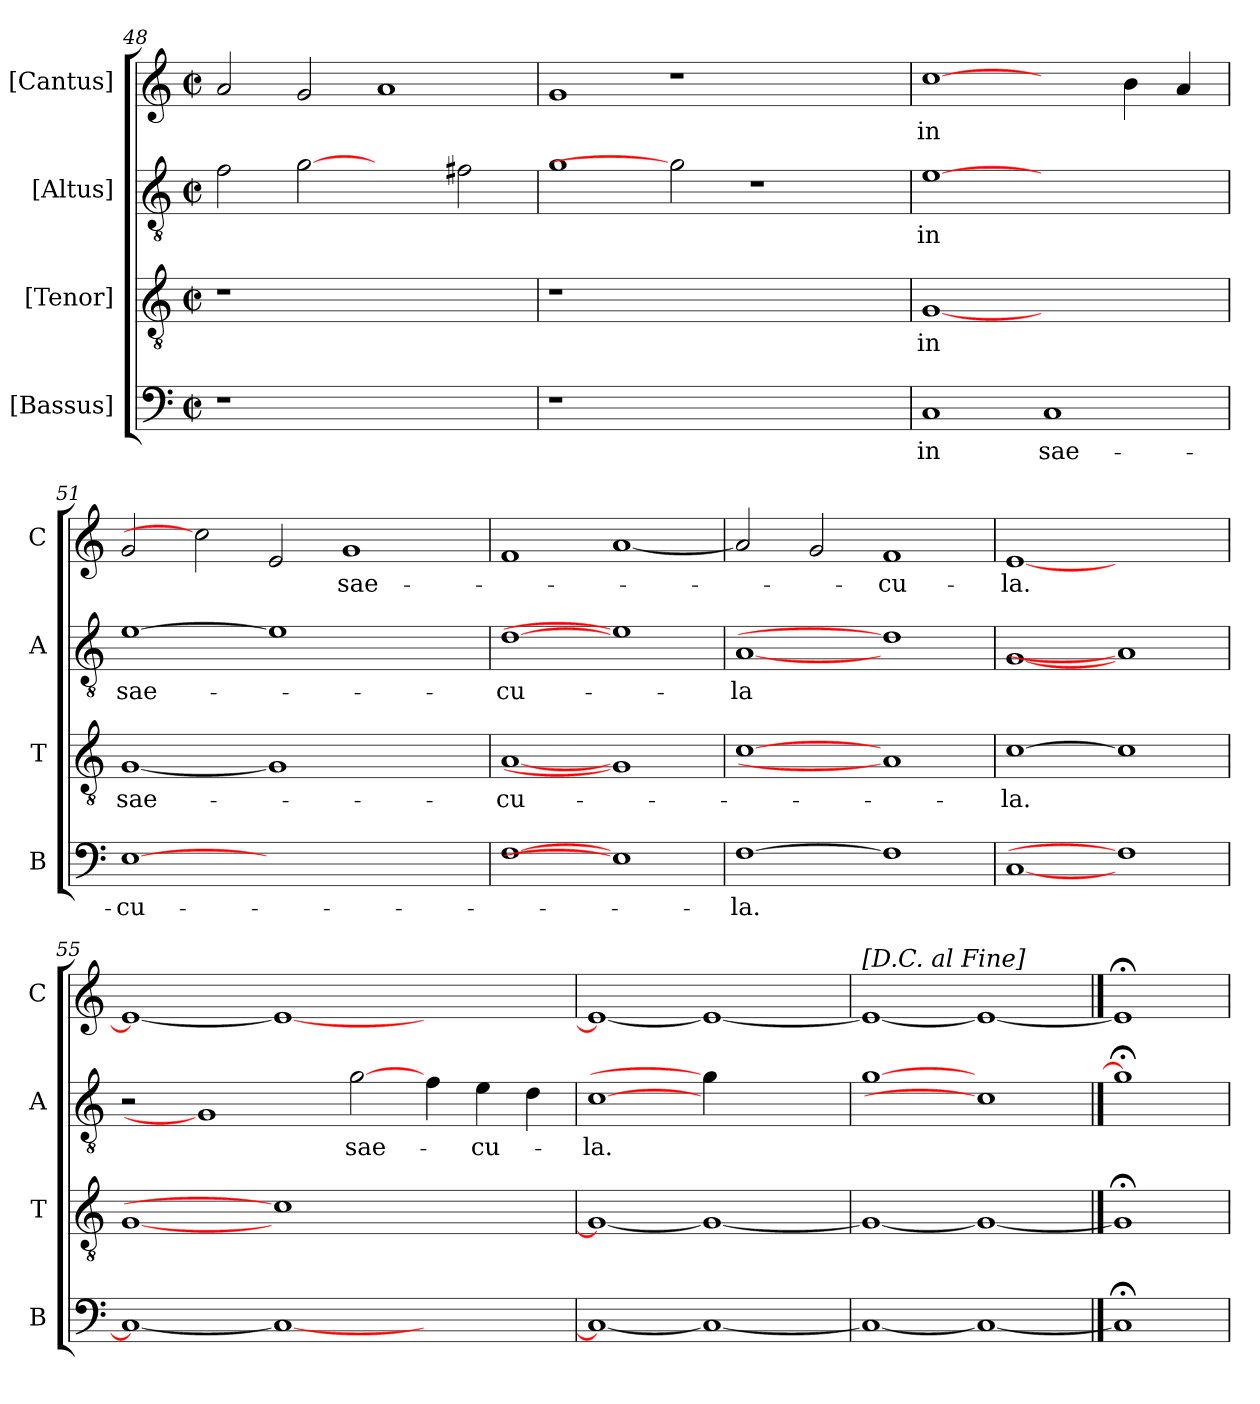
**kern	**text	**kern	**text	**kern	**text	**kern	**text
*part4	*part4	*part3	*part3	*part2	*part2	*part1	*part1
*staff4	*staff4	*staff3	*staff3	*staff2	*staff2	*staff1	*staff1
*I"[Bassus]	*	*I"[Tenor]	*	*I"[Altus]	*	*I"[Cantus]	*
*I'B	*	*I'T	*	*I'A	*	*I'C	*
*clefF4	*	*clefGv2	*	*clefGv2	*	*clefG2	*
*k[]	*	*k[]	*	*k[]	*	*k[]	*
*C:	*	*C:	*	*C:	*	*C:	*
*M2/2	*	*M2/2	*	*M2/2	*	*M2/2	*
*met(c|)	*	*met(c|)	*	*met(c|)	*	*met(c|)	*
=48	=48	=48	=48	=48	=48	=48	=48
1r	.	1r	.	2f\	.	2a/	.
.	.	.	.	[2g	.	2g/	.
1ryy	.	1ryy	.	2ryy	.	1a	.
.	.	.	.	2f#X\	.	.	.
=49	=49	=49	=49	=49	=49	=49	=49
1r	.	1r	.	1g	.	1g	.
1.ryy	.	1.ryy	.	2g]	.	1r	.
.	.	.	.	1r	.	.	.
.	.	.	.	.	.	2ryy	.
=50	=50	=50	=50	=50	=50	=50	=50
!	!LO:LY:b	!	!LO:LY:b	!	!LO:LY:b	!	!LO:LY:b
1C	in	[1G	in	[1e	in	[1cc	in
!	!LO:LY:b	!	!	!	!	!	!
1C	sae-	1ryy	.	1ryy	.	2ryy	.
.	.	.	.	.	.	4b\	.
.	.	.	.	.	.	4a/	.
=51	=51	=51	=51	=51	=51	=51	=51
!	!LO:LY:b	!	!LO:LY:b	!	!LO:LY:b	!	!
[1E	-cu-	[1G	sae-	[1e	sae-	2g/	.
.	.	.	.	.	.	2cc]	.
1.ryy	.	1G]	.	1e]	.	2e/	.
!	!	!	!	!	!	!	!LO:LY:b
.	.	.	.	.	.	1g	sae-
.	.	2ryy	.	2ryy	.	.	.
!!LO:PB:g=z
=52	=52	=52	=52	=52	=52	=52	=52
!	!	!	!LO:LY:b	!	!LO:LY:b	!	!
[1F	.	[1A	-cu-	[1d	-cu-	1f	.
1E]	.	1G]	.	1e]	.	[1a	.
=53	=53	=53	=53	=53	=53	=53	=53
!	!LO:LY:b	!	!	!	!LO:LY:b	!	!
[1F	-la.	[1c	.	[1A	-la	2a/]	.
.	.	.	.	.	.	2g/	.
!	!	!	!	!	!	!	!LO:LY:b
1F]	.	1A]	.	1d]	.	1f	-cu-
=54	=54	=54	=54	=54	=54	=54	=54
!	!	!	!LO:LY:b	!	!	!	!LO:LY:b
[1C	.	[1c	-la.	[1G	.	[1e	-la.
1F]	.	1c]	.	1A]	.	1ryy	.
=55	=55	=55	=55	=55	=55	=55	=55
1C_	.	[1G	.	2r	.	1e_	.
.	.	.	.	1G]	.	.	.
1C_	.	1c]	.	.	.	1e_	.
!	!	!	!	!	!LO:LY:b	!	!
.	.	.	.	[2g\	sae-	.	.
2.ryy	.	2.ryy	.	4f\	.	2.ryy	.
!	!	!	!	!	!LO:LY:b	!	!
.	.	.	.	4e\	-cu-	.	.
.	.	.	.	4d\	.	.	.
=56	=56	=56	=56	=56	=56	=56	=56
!	!	!	!	!	!LO:LY:b	!	!
1C_	.	1G_	.	[1c	-la.	1e_	.
1C_	.	1G_	.	4g\]	.	1e_	.
.	.	.	.	2.ryy	.	.	.
=57	=57	=57	=57	=57	=57	=57	=57
!	!	!	!	!	!	!LO:TX:a:B:t=[D.C. al Fine]	!
1C_	.	1G_	.	[1g	.	1e_	.
1C_	.	1G_	.	1c]	.	1e_	.
==58	==58	==58	==58	==58	==58	==58	==58
1C;<]	.	1G;<]	.	1g;<]	.	1e;<]	.
=	=	=	=	=	=	=	=
*-	*-	*-	*-	*-	*-	*-	*-
